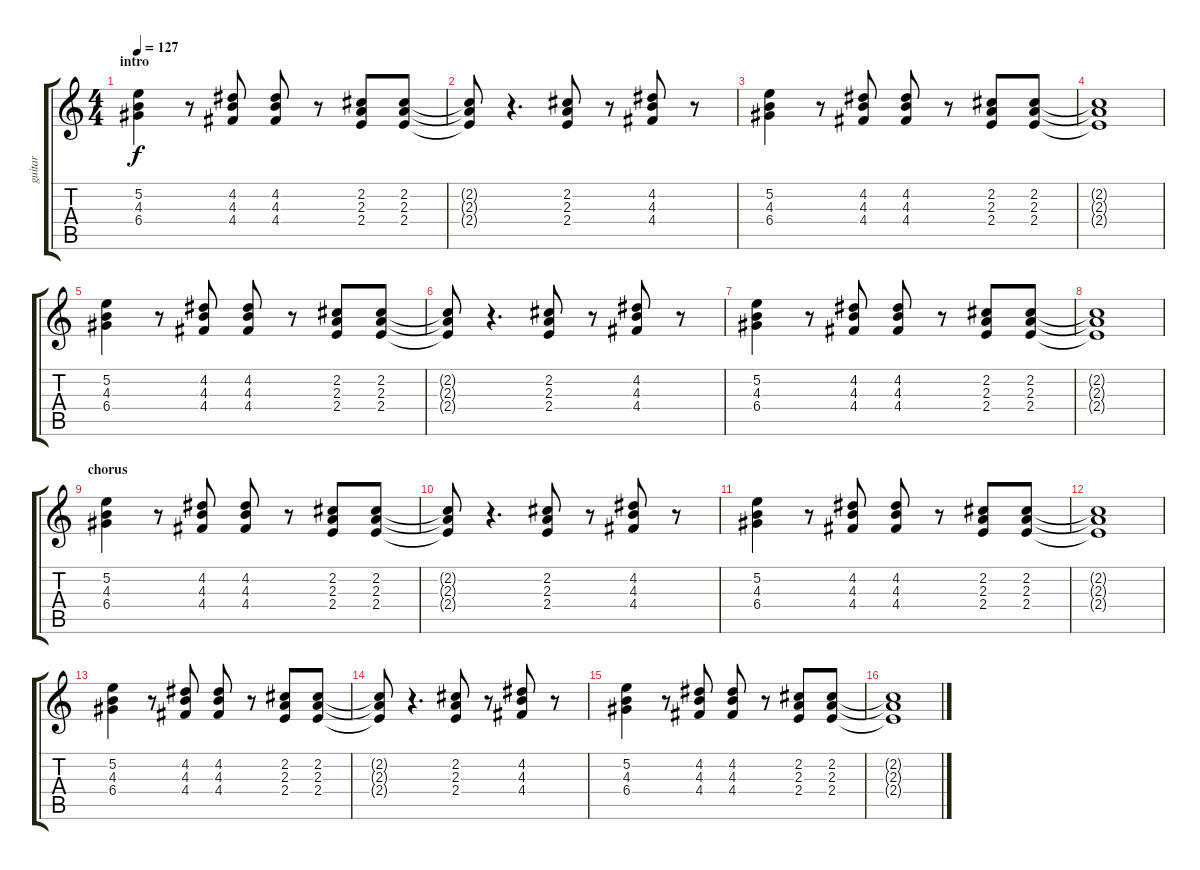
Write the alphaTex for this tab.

\track ("guitar" "guitar") {instrument overdrivenguitar}
\staff {score tabs}
\tuning (E4 B3 G3 D3 A2 E2) {hide}
\ts (4 4)
\section ("" "intro")
\tempo 127
\clef g2
\ks c
(5.2 4.3 6.4).4{dy f instrument overdrivenguitar} r.8 (4.2 4.3 4.4).8 (4.2 4.3 4.4).8 r.8 (2.2 2.3 2.4).8 (2.2 2.3 2.4).8 |
(2.2{t} 2.3{t} 2.4{t}).8 r.4{d} (2.2 2.3 2.4).8 r.8 (4.2 4.3 4.4).8 r.8 |
(5.2 4.3 6.4).4 r.8 (4.2 4.3 4.4).8 (4.2 4.3 4.4).8 r.8 (2.2 2.3 2.4).8 (2.2 2.3 2.4).8 |
(2.2{t} 2.3{t} 2.4{t}).1 |
(5.2 4.3 6.4).4 r.8 (4.2 4.3 4.4).8 (4.2 4.3 4.4).8 r.8 (2.2 2.3 2.4).8 (2.2 2.3 2.4).8 |
(2.2{t} 2.3{t} 2.4{t}).8 r.4{d} (2.2 2.3 2.4).8 r.8 (4.2 4.3 4.4).8 r.8 |
(5.2 4.3 6.4).4 r.8 (4.2 4.3 4.4).8 (4.2 4.3 4.4).8 r.8 (2.2 2.3 2.4).8 (2.2 2.3 2.4).8 |
(2.2{t} 2.3{t} 2.4{t}).1 |
\section ("" "chorus")
(5.2 4.3 6.4).4 r.8 (4.2 4.3 4.4).8 (4.2 4.3 4.4).8 r.8 (2.2 2.3 2.4).8 (2.2 2.3 2.4).8 |
(2.2{t} 2.3{t} 2.4{t}).8 r.4{d} (2.2 2.3 2.4).8 r.8 (4.2 4.3 4.4).8 r.8 |
(5.2 4.3 6.4).4 r.8 (4.2 4.3 4.4).8 (4.2 4.3 4.4).8 r.8 (2.2 2.3 2.4).8 (2.2 2.3 2.4).8 |
(2.2{t} 2.3{t} 2.4{t}).1 |
(5.2 4.3 6.4).4 r.8 (4.2 4.3 4.4).8 (4.2 4.3 4.4).8 r.8 (2.2 2.3 2.4).8 (2.2 2.3 2.4).8 |
(2.2{t} 2.3{t} 2.4{t}).8 r.4{d} (2.2 2.3 2.4).8 r.8 (4.2 4.3 4.4).8 r.8 |
(5.2 4.3 6.4).4 r.8 (4.2 4.3 4.4).8 (4.2 4.3 4.4).8 r.8 (2.2 2.3 2.4).8 (2.2 2.3 2.4).8 |
(2.2{t} 2.3{t} 2.4{t}).1
